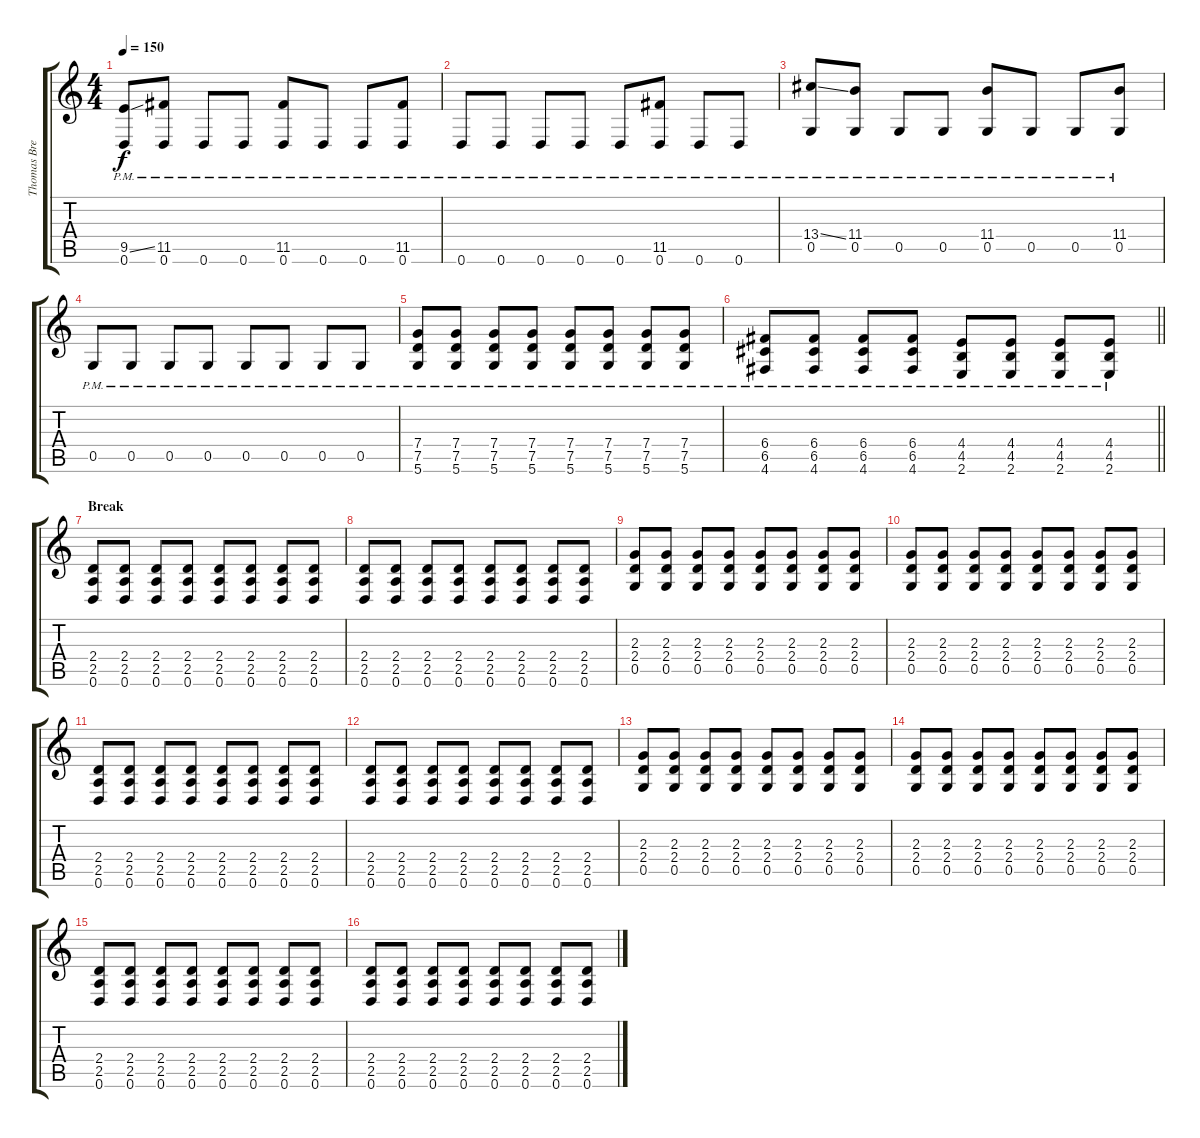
\track ("Thomas Bredahl Rythm" "Thomas Bre") {instrument distortionguitar}
\staff {score tabs}
\tuning (D4 A3 F3 C3 G2 D2) {hide}
\ts (4 4)
\tempo 150
\clef g2
\ks c
(9.5{ss} 0.6{pm}).8{dy f} (11.5 0.6{pm}).8 0.6{pm}.8 0.6{pm}.8 (11.5 0.6{pm}).8 0.6{pm}.8 0.6{pm}.8 (11.5 0.6{pm}).8 |
0.6{pm}.8 0.6{pm}.8 0.6{pm}.8 0.6{pm}.8 0.6{pm}.8 (11.5 0.6{pm}).8 0.6{pm}.8 0.6{pm}.8 |
(13.4{ss} 0.5{pm}).8 (11.4 0.5{pm}).8 0.5{pm}.8 0.5{pm}.8 (11.4 0.5{pm}).8 0.5{pm}.8 0.5{pm}.8 (11.4 0.5{pm}).8 |
0.5{pm}.8 0.5{pm}.8 0.5{pm}.8 0.5{pm}.8 0.5{pm}.8 0.5{pm}.8 0.5{pm}.8 0.5{pm}.8 |
(7.4{pm} 7.5{pm} 5.6{pm}).8 (7.4{pm} 7.5{pm} 5.6{pm}).8 (7.4{pm} 7.5{pm} 5.6{pm}).8 (7.4{pm} 7.5{pm} 5.6{pm}).8 (7.4{pm} 7.5{pm} 5.6{pm}).8 (7.4{pm} 7.5{pm} 5.6{pm}).8 (7.4{pm} 7.5{pm} 5.6{pm}).8 (7.4{pm} 7.5{pm} 5.6{pm}).8 |
\barLineRight lightlight
(6.4{pm} 6.5{pm} 4.6{pm}).8 (6.4{pm} 6.5{pm} 4.6{pm}).8 (6.4{pm} 6.5{pm} 4.6{pm}).8 (6.4{pm} 6.5{pm} 4.6{pm}).8 (4.4{pm} 4.5{pm} 2.6{pm}).8 (4.4{pm} 4.5{pm} 2.6{pm}).8 (4.4{pm} 4.5{pm} 2.6{pm}).8 (4.4{pm} 4.5{pm} 2.6{pm}).8 |
\section ("" "Break")
(2.4 2.5 0.6).8 (2.4 2.5 0.6).8 (2.4 2.5 0.6).8 (2.4 2.5 0.6).8 (2.4 2.5 0.6).8 (2.4 2.5 0.6).8 (2.4 2.5 0.6).8 (2.4 2.5 0.6).8 |
(2.4 2.5 0.6).8 (2.4 2.5 0.6).8 (2.4 2.5 0.6).8 (2.4 2.5 0.6).8 (2.4 2.5 0.6).8 (2.4 2.5 0.6).8 (2.4 2.5 0.6).8 (2.4 2.5 0.6).8 |
(2.3 2.4 0.5).8 (2.3 2.4 0.5).8 (2.3 2.4 0.5).8 (2.3 2.4 0.5).8 (2.3 2.4 0.5).8 (2.3 2.4 0.5).8 (2.3 2.4 0.5).8 (2.3 2.4 0.5).8 |
(2.3 2.4 0.5).8 (2.3 2.4 0.5).8 (2.3 2.4 0.5).8 (2.3 2.4 0.5).8 (2.3 2.4 0.5).8 (2.3 2.4 0.5).8 (2.3 2.4 0.5).8 (2.3 2.4 0.5).8 |
(2.4 2.5 0.6).8 (2.4 2.5 0.6).8 (2.4 2.5 0.6).8 (2.4 2.5 0.6).8 (2.4 2.5 0.6).8 (2.4 2.5 0.6).8 (2.4 2.5 0.6).8 (2.4 2.5 0.6).8 |
(2.4 2.5 0.6).8 (2.4 2.5 0.6).8 (2.4 2.5 0.6).8 (2.4 2.5 0.6).8 (2.4 2.5 0.6).8 (2.4 2.5 0.6).8 (2.4 2.5 0.6).8 (2.4 2.5 0.6).8 |
(2.3 2.4 0.5).8 (2.3 2.4 0.5).8 (2.3 2.4 0.5).8 (2.3 2.4 0.5).8 (2.3 2.4 0.5).8 (2.3 2.4 0.5).8 (2.3 2.4 0.5).8 (2.3 2.4 0.5).8 |
(2.3 2.4 0.5).8 (2.3 2.4 0.5).8 (2.3 2.4 0.5).8 (2.3 2.4 0.5).8 (2.3 2.4 0.5).8 (2.3 2.4 0.5).8 (2.3 2.4 0.5).8 (2.3 2.4 0.5).8 |
(2.4 2.5 0.6).8 (2.4 2.5 0.6).8 (2.4 2.5 0.6).8 (2.4 2.5 0.6).8 (2.4 2.5 0.6).8 (2.4 2.5 0.6).8 (2.4 2.5 0.6).8 (2.4 2.5 0.6).8 |
(2.4 2.5 0.6).8 (2.4 2.5 0.6).8 (2.4 2.5 0.6).8 (2.4 2.5 0.6).8 (2.4 2.5 0.6).8 (2.4 2.5 0.6).8 (2.4 2.5 0.6).8 (2.4 2.5 0.6).8
